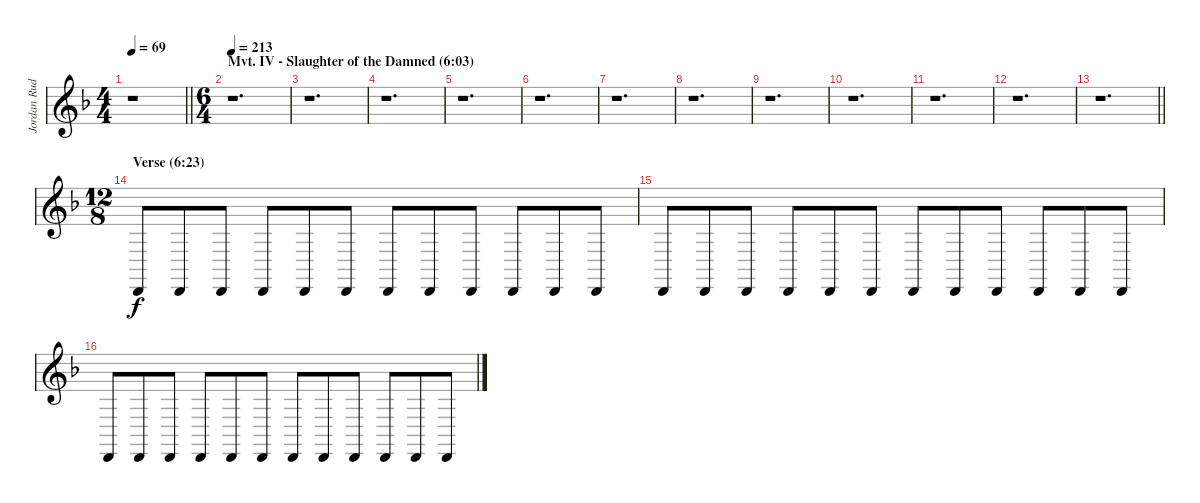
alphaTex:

\track ("Jordan Rudess Keys Lead" "Jordan Rud") {instrument acousticgrandpiano}
\staff {score}
\tuning (E4 B3 G3 D3 A2 E2 B1) {hide}
\ts (4 4)
\tempo 69
\clef g2
\barLineRight lightlight
\ks dminor
r.1{dy f} |
\ts (6 4)
\section ("" "Mvt. IV - Slaughter of the Damned (6:03)")
\tempo 213
r.1{d} |
r.1{d} |
r.1{d} |
r.1{d} |
r.1{d} |
r.1{d} |
r.1{d} |
r.1{d} |
r.1{d} |
r.1{d} |
r.1{d} |
\barLineRight lightlight
r.1{d} |
\ts (12 8)
\section ("" "Verse (6:23)")
3.7.8{volume 11 instrument lead1square} 3.7.8 3.7.8 3.7.8 3.7.8 3.7.8 3.7.8 3.7.8 3.7.8 3.7.8 3.7.8 3.7.8 |
3.7.8 3.7.8 3.7.8 3.7.8 3.7.8 3.7.8 3.7.8 3.7.8 3.7.8 3.7.8 3.7.8 3.7.8 |
3.7.8 3.7.8 3.7.8 3.7.8 3.7.8 3.7.8 3.7.8 3.7.8 3.7.8 3.7.8 3.7.8 3.7.8
